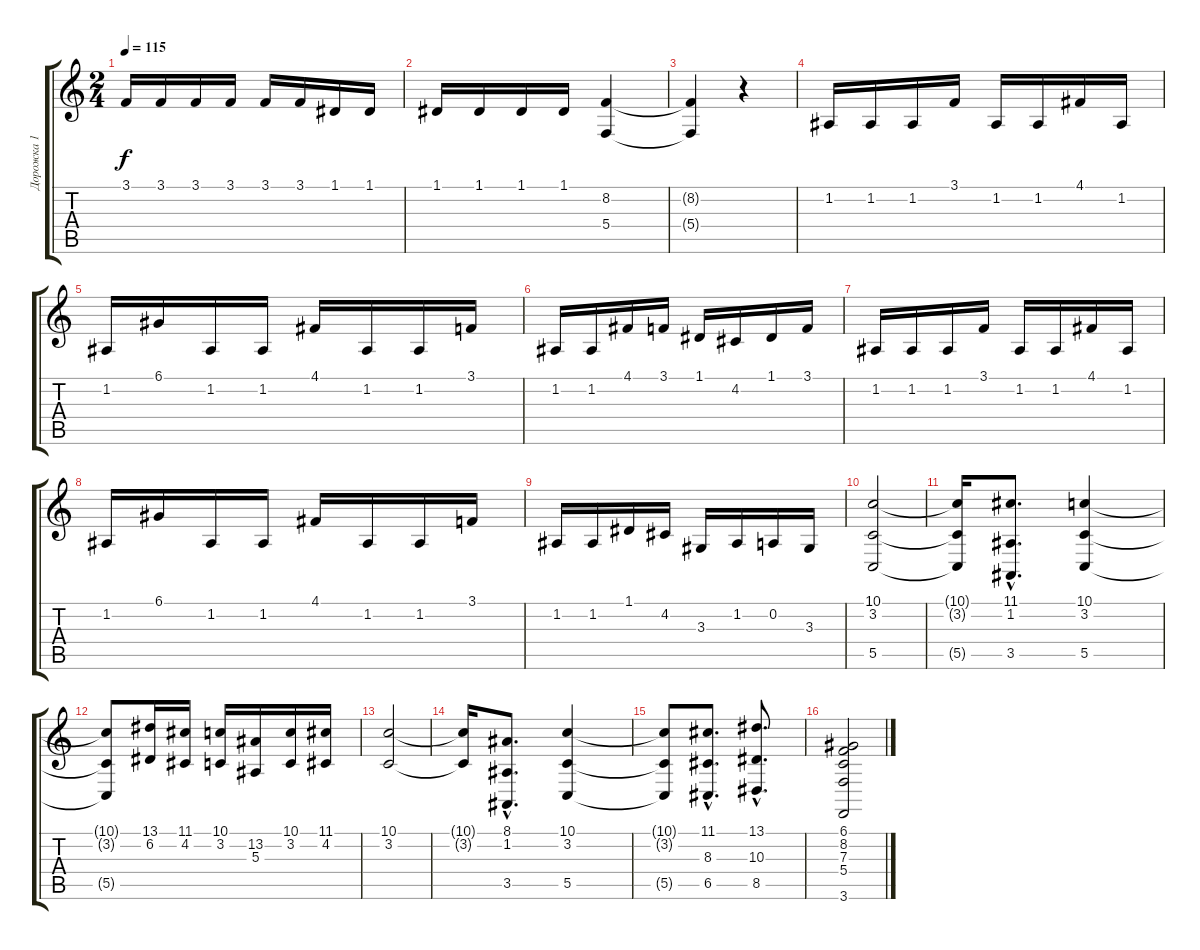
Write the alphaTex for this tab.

\track ("Дорожка 1" "Дорожка 1") {instrument stringensemble1}
\staff {score tabs}
\tuning (D4 A3 F3 C3 G2 D2) {hide}
\ts (2 4)
\tempo 115
\clef g2
\ks c
3.1.16{dy f} 3.1.16 3.1.16 3.1.16 3.1.16 3.1.16 1.1.16 1.1.16 |
1.1.16 1.1.16 1.1.16 1.1.16 (8.2 5.4).4 |
(8.2{t} 5.4{t}).4 r.4 |
1.2.16 1.2.16 1.2.16 3.1.16 1.2.16 1.2.16 4.1.16 1.2.16 |
1.2.16 6.1.16 1.2.16 1.2.16 4.1.16 1.2.16 1.2.16 3.1.16 |
1.2.16 1.2.16 4.1.16 3.1.16 1.1.16 4.2.16 1.1.16 3.1.16 |
1.2.16 1.2.16 1.2.16 3.1.16 1.2.16 1.2.16 4.1.16 1.2.16 |
1.2.16 6.1.16 1.2.16 1.2.16 4.1.16 1.2.16 1.2.16 3.1.16 |
1.2.16 1.2.16 1.1.16 4.2.16 3.3.16 1.2.16 0.2.16 3.3.16 |
(10.1 3.2 5.5).2 |
(10.1{t} 3.2{t} 5.5{t}).16 (11.1{hac} 1.2{hac} 3.5{hac}).8{d} (10.1 3.2 5.5).4 |
(10.1{t} 3.2{t} 5.5{t}).8 (13.1 6.2).16 (11.1 4.2).16 (10.1 3.2).16 (13.2 5.3).16 (10.1 3.2).16 (11.1 4.2).16 |
(10.1 3.2).2 |
(10.1{t} 3.2{t}).16 (8.1{hac} 1.2{hac} 3.5{hac}).8{d} (10.1 3.2 5.5).4 |
(10.1{t} 3.2{t} 5.5{t}).8 (11.1{hac} 8.3{hac} 6.5{hac}).8{d} (13.1{hac} 10.3{hac} 8.5{hac}).8{d} |
(6.1 8.2 7.3 5.4 3.6).2
